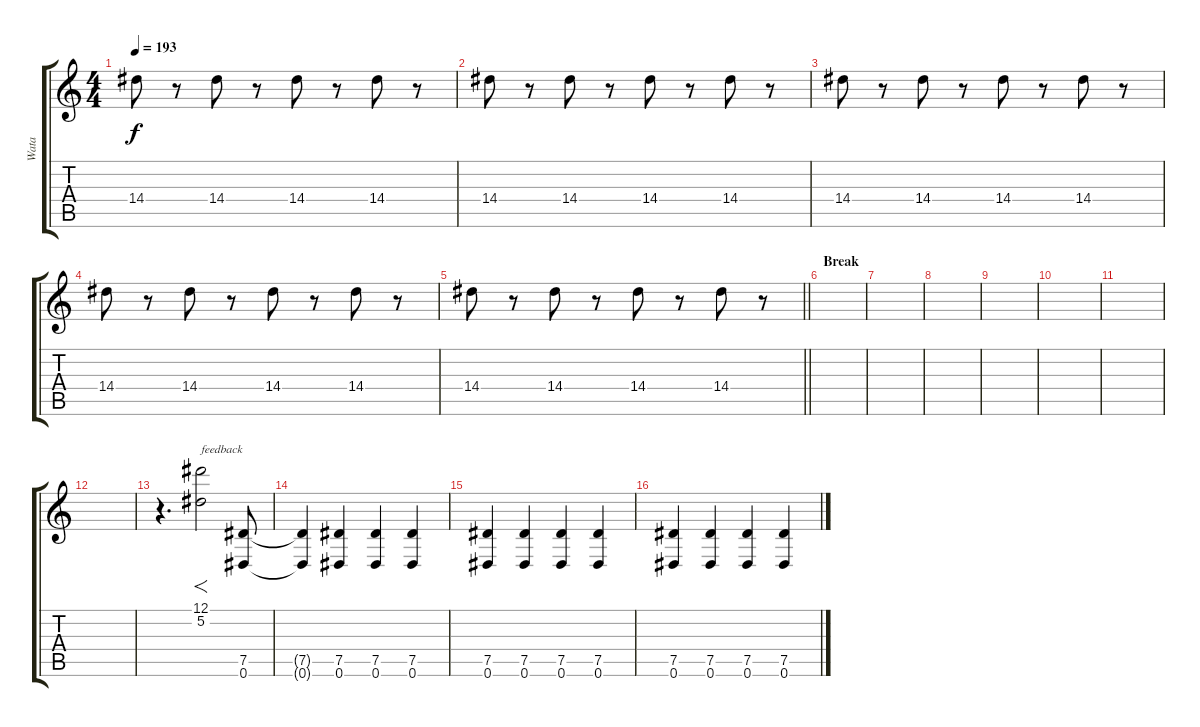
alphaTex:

\track ("Wata" "Wata") {instrument distortionguitar}
\staff {score tabs}
\tuning (Eb4 Bb3 Gb3 Db3 Ab2 Eb2) {hide}
\ts (4 4)
\tempo 193
\clef g2
\ks c
14.4.8{dy f} r.8 14.4.8 r.8 14.4.8 r.8 14.4.8 r.8 |
14.4.8 r.8 14.4.8 r.8 14.4.8 r.8 14.4.8 r.8 |
14.4.8 r.8 14.4.8 r.8 14.4.8 r.8 14.4.8 r.8 |
14.4.8 r.8 14.4.8 r.8 14.4.8 r.8 14.4.8 r.8 |
\barLineRight lightlight
14.4.8 r.8 14.4.8 r.8 14.4.8 r.8 14.4.8 r.8 |
\section ("" "Break")
|
|
|
|
|
|
|
r.4{d} (12.1 5.2).2{f txt "feedback"} (7.5 0.6).8 |
(7.5{t} 0.6{t}).4 (7.5 0.6).4 (7.5 0.6).4 (7.5 0.6).4 |
(7.5 0.6).4 (7.5 0.6).4 (7.5 0.6).4 (7.5 0.6).4 |
(7.5 0.6).4 (7.5 0.6).4 (7.5 0.6).4 (7.5 0.6).4
